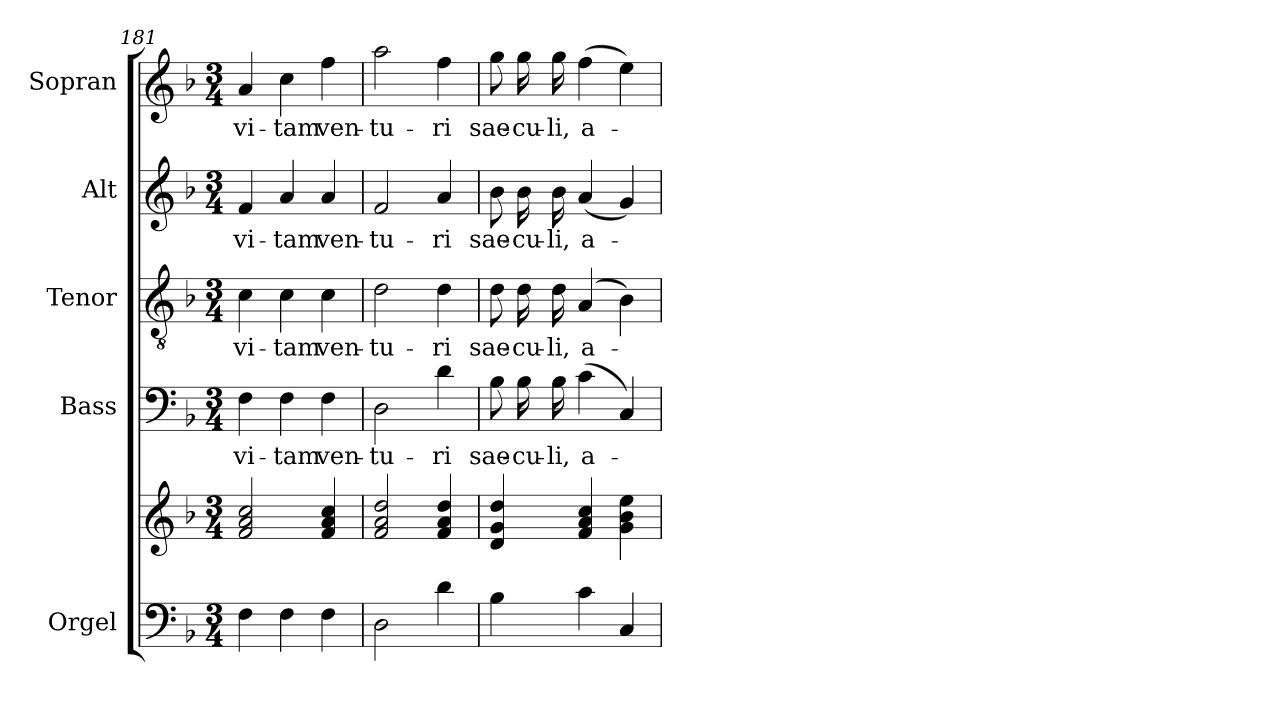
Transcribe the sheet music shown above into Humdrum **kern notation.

**kern	**kern	**kern	**text	**kern	**text	**kern	**text	**kern	**text
*part5	*part5	*part4	*part4	*part3	*part3	*part2	*part2	*part1	*part1
*staff6	*staff5	*staff4	*staff4	*staff3	*staff3	*staff2	*staff2	*staff1	*staff1
*I"Orgel	*	*I"Bass	*	*I"Tenor	*	*I"Alt	*	*I"Sopran	*
*I'Org.	*	*I'B.	*	*I'T.	*	*I'A.	*	*I'S.	*
!!LO:LB:g=z
*clefF4	*clefG2	*clefF4	*	*clefGv2	*	*clefG2	*	*clefG2	*
*k[b-]	*k[b-]	*k[b-]	*	*k[b-]	*	*k[b-]	*	*k[b-]	*
*F:	*F:	*F:	*	*F:	*	*F:	*	*F:	*
*M3/4	*M3/4	*M3/4	*	*M3/4	*	*M3/4	*	*M3/4	*
=181	=181	=181	=181	=181	=181	=181	=181	=181	=181
!	!	!	!LO:LY:b	!	!LO:LY:b	!	!LO:LY:b	!	!LO:LY:b
4F\	2f/ 2a/ 2cc/	4F\	vi-	4c\	vi-	4f/	vi-	4a/	vi-
!	!	!	!LO:LY:b	!	!LO:LY:b	!	!LO:LY:b	!	!LO:LY:b
4F\	.	4F\	-tam	4c\	-tam	4a/	-tam	4cc\	-tam
!	!	!	!LO:LY:b	!	!LO:LY:b	!	!LO:LY:b	!	!LO:LY:b
4F\	4f/ 4a/ 4cc/	4F\	ven-	4c\	ven-	4a/	ven-	4ff\	ven-
=182	=182	=182	=182	=182	=182	=182	=182	=182	=182
!	!	!	!LO:LY:b	!	!LO:LY:b	!	!LO:LY:b	!	!LO:LY:b
2D\	2f/ 2a/ 2dd/	2D\	-tu-	2d\	-tu-	2f/	-tu-	2aa\	-tu-
!	!	!	!LO:LY:b	!	!LO:LY:b	!	!LO:LY:b	!	!LO:LY:b
4d\	4f/ 4a/ 4dd/	4d\	-ri	4d\	-ri	4a/	-ri	4ff\	-ri
=183	=183	=183	=183	=183	=183	=183	=183	=183	=183
!	!	!	!LO:LY:b	!	!LO:LY:b	!	!LO:LY:b	!	!LO:LY:b
4B-\	4d/ 4g/ 4dd/	8B-\	sae-	8d\	sae-	8b-\	sae-	8gg\	sae-
!	!	!	!LO:LY:b	!	!LO:LY:b	!	!LO:LY:b	!	!LO:LY:b
.	.	16B-\	-cu-	16d\	-cu-	16b-\	-cu-	16gg\	-cu-
!	!	!	!LO:LY:b	!	!LO:LY:b	!	!LO:LY:b	!	!LO:LY:b
.	.	16B-\	-li,	16d\	-li,	16b-\	-li,	16gg\	-li,
!	!	!	!LO:LY:b	!	!LO:LY:b	!	!LO:LY:b	!	!LO:LY:b
4c\	4f/ 4a/ 4cc/	(>4c\	a-	(4A/	a-	(<4a/	a-	(>4ff\	a-
4C/	4g\ 4b-\ 4ee\	4C/)	.	4B-\)	.	4g/)	.	4ee\)	.
=	=	=	=	=	=	=	=	=	=
*-	*-	*-	*-	*-	*-	*-	*-	*-	*-
